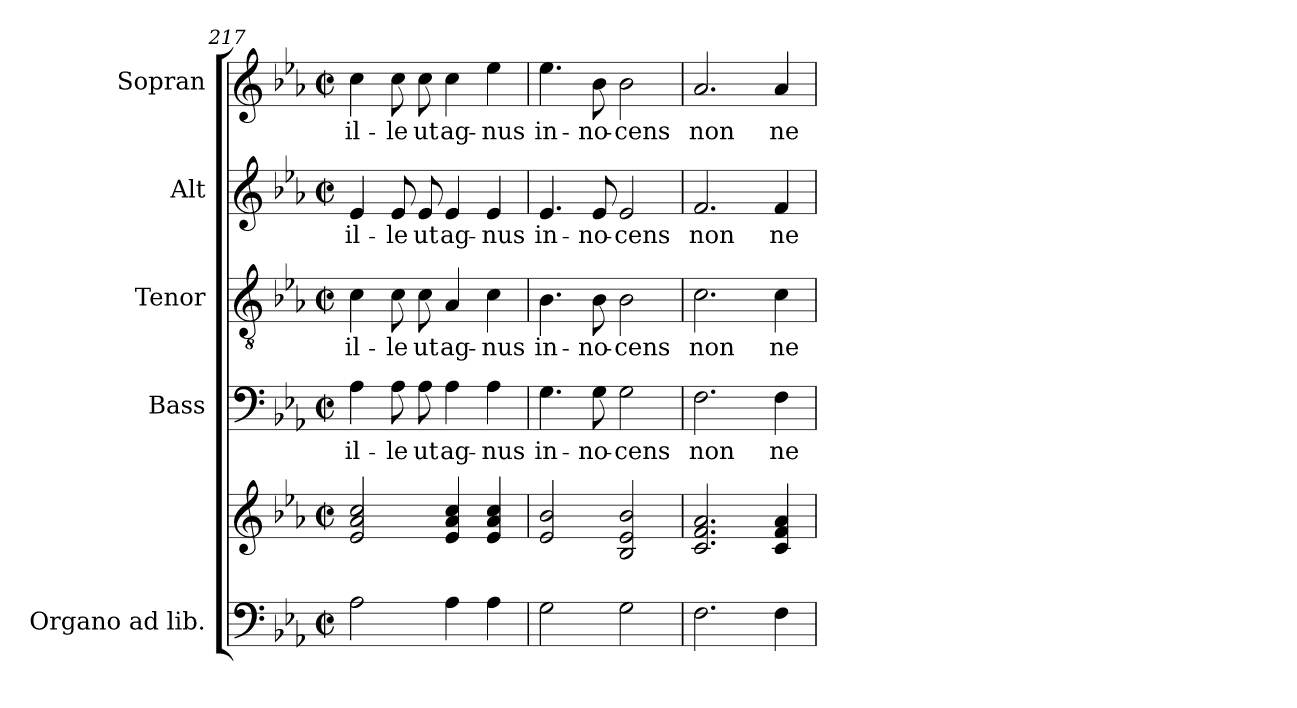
**kern	**kern	**kern	**text	**kern	**text	**kern	**text	**kern	**text
*part5	*part5	*part4	*part4	*part3	*part3	*part2	*part2	*part1	*part1
*staff6	*staff5	*staff4	*staff4	*staff3	*staff3	*staff2	*staff2	*staff1	*staff1
*I"Organo ad lib.	*	*I"Bass	*	*I"Tenor	*	*I"Alt	*	*I"Sopran	*
*	*	*I'B.	*	*I'T.	*	*I'A.	*	*I'S.	*
*clefF4	*clefG2	*clefF4	*	*clefGv2	*	*clefG2	*	*clefG2	*
*k[b-e-a-]	*k[b-e-a-]	*k[b-e-a-]	*	*k[b-e-a-]	*	*k[b-e-a-]	*	*k[b-e-a-]	*
*E-:	*E-:	*E-:	*	*E-:	*	*E-:	*	*E-:	*
*M2/2	*M2/2	*M2/2	*	*M2/2	*	*M2/2	*	*M2/2	*
*met(c|)	*met(c|)	*met(c|)	*	*met(c|)	*	*met(c|)	*	*met(c|)	*
=217	=217	=217	=217	=217	=217	=217	=217	=217	=217
!	!	!	!LO:LY:b	!	!LO:LY:b	!	!LO:LY:b	!	!LO:LY:b
2A-\	2e-/ 2a-/ 2cc/	4A-\	il-	4c\	il-	4e-/	il-	4cc\	il-
!	!	!	!LO:LY:b	!	!LO:LY:b	!	!LO:LY:b	!	!LO:LY:b
.	.	8A-\	-le	8c\	-le	8e-/	-le	8cc\	-le
!	!	!	!LO:LY:b	!	!LO:LY:b	!	!LO:LY:b	!	!LO:LY:b
.	.	8A-\	ut	8c\	ut	8e-/	ut	8cc\	ut
!	!	!	!LO:LY:b	!	!LO:LY:b	!	!LO:LY:b	!	!LO:LY:b
4A-\	4e-/ 4a-/ 4cc/	4A-\	ag-	4A-/	ag-	4e-/	ag-	4cc\	ag-
!	!	!	!LO:LY:b	!	!LO:LY:b	!	!LO:LY:b	!	!LO:LY:b
4A-\	4e-/ 4a-/ 4cc/	4A-\	-nus	4c\	-nus	4e-/	-nus	4ee-\	-nus
=218	=218	=218	=218	=218	=218	=218	=218	=218	=218
!	!	!	!LO:LY:b	!	!LO:LY:b	!	!LO:LY:b	!	!LO:LY:b
2G\	2e-/ 2b-/	4.G\	in-	4.B-\	in-	4.e-/	in-	4.ee-\	in-
!	!	!	!LO:LY:b	!	!LO:LY:b	!	!LO:LY:b	!	!LO:LY:b
.	.	8G\	-no-	8B-\	-no-	8e-/	-no-	8b-\	-no-
!	!	!	!LO:LY:b	!	!LO:LY:b	!	!LO:LY:b	!	!LO:LY:b
2G\	2B-/ 2e-/ 2b-/	2G\	-cens	2B-\	-cens	2e-/	-cens	2b-\	-cens
=219	=219	=219	=219	=219	=219	=219	=219	=219	=219
!	!	!	!LO:LY:b	!	!LO:LY:b	!	!LO:LY:b	!	!LO:LY:b
2.F\	2.c/ 2.f/ 2.a-/	2.F\	non	2.c\	non	2.f/	non	2.a-/	non
!	!	!	!LO:LY:b	!	!LO:LY:b	!	!LO:LY:b	!	!LO:LY:b
4F\	4c/ 4f/ 4a-/	4F\	ne-	4c\	ne-	4f/	ne-	4a-/	ne-
=	=	=	=	=	=	=	=	=	=
*-	*-	*-	*-	*-	*-	*-	*-	*-	*-
